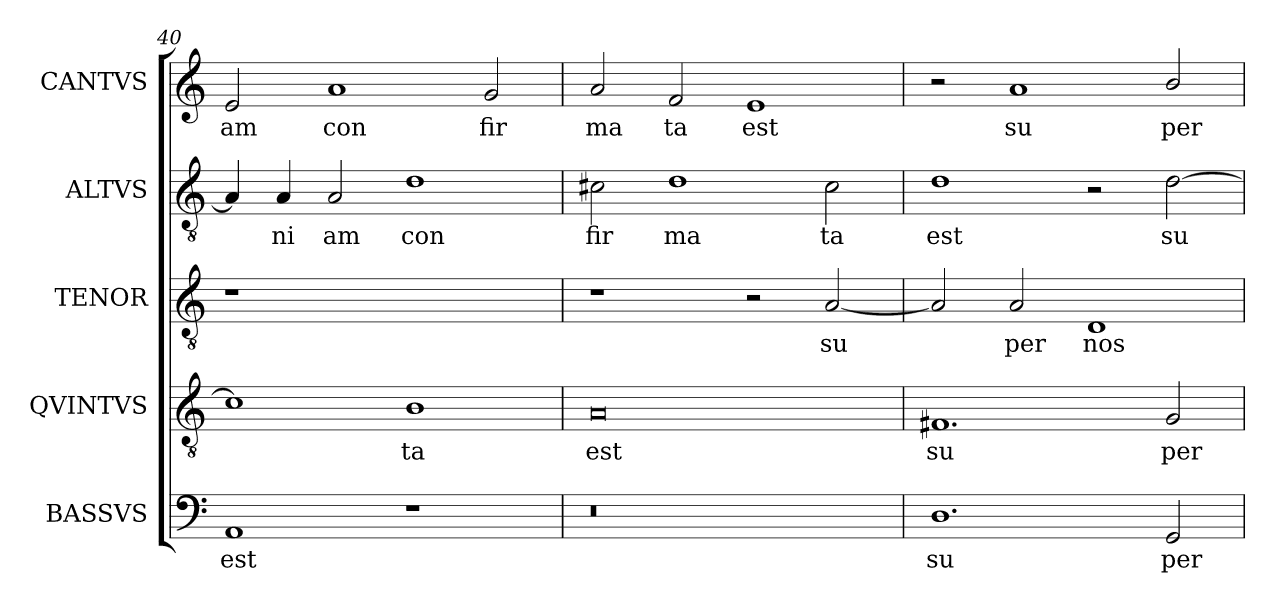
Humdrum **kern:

**kern	**text	**kern	**text	**kern	**text	**kern	**text	**kern	**text
*part5	*part5	*part4	*part4	*part3	*part3	*part2	*part2	*part1	*part1
*staff5	*staff5	*staff4	*staff4	*staff3	*staff3	*staff2	*staff2	*staff1	*staff1
*I"BASSVS	*	*I"QVINTVS	*	*I"TENOR	*	*I"ALTVS	*	*I"CANTVS	*
*clefF4	*	*clefGv2	*	*clefGv2	*	*clefGv2	*	*clefG2	*
*k[]	*	*k[]	*	*k[]	*	*k[]	*	*k[]	*
*C:	*	*C:	*	*C:	*	*C:	*	*C:	*
=40	=40	=40	=40	=40	=40	=40	=40	=40	=40
!	!LO:LY:b:cj	!	!LO:LY:b:cj	!	!	!	!LO:LY:b:cj	!	!LO:LY:b:cj
1AA	est	1c]	.	1r	.	4A/]	.	2e/	am
!	!	!	!	!	!	!	!LO:LY:b:cj	!	!
.	.	.	.	.	.	4A/	ni	.	.
!	!	!	!	!	!	!	!LO:LY:b:cj	!	!LO:LY:b:cj
.	.	.	.	.	.	2A/	am	1a	con
!	!	!	!LO:LY:b:cj	!	!	!	!LO:LY:b:cj	!	!
1r	.	1B	ta	1ryy	.	1d	con	.	.
!	!	!	!	!	!	!	!	!	!LO:LY:b:cj
.	.	.	.	.	.	.	.	2g/	fir
=41	=41	=41	=41	=41	=41	=41	=41	=41	=41
!	!	!	!LO:LY:b:cj	!	!	!	!LO:LY:b:cj	!	!LO:LY:b:cj
0r	.	0A	est	1r	.	2c#X\	fir	2a/	ma
!	!	!	!	!	!	!	!LO:LY:b:cj	!	!LO:LY:b:cj
.	.	.	.	.	.	1d	ma	2f/	ta
!	!	!	!	!	!	!	!	!	!LO:LY:b:cj
.	.	.	.	2r	.	.	.	1e	est
!	!	!	!	!	!LO:LY:b:cj	!	!LO:LY:b:cj	!	!
.	.	.	.	[<2A/	su-	2c#\	ta	.	.
!!LO:PB:g=z
=42	=42	=42	=42	=42	=42	=42	=42	=42	=42
!	!LO:LY:b:cj	!	!LO:LY:b:cj	!	!LO:LY:b:cj	!	!LO:LY:b:cj	!	!
1.D	su	1.F#X	su	2A/]	--	1d	est	2r	.
!	!	!	!	!	!LO:LY:b:cj	!	!	!	!LO:LY:b:cj
.	.	.	.	2A/	-per	.	.	1a	su
!	!	!	!	!	!LO:LY:b:cj	!	!	!	!
.	.	.	.	1D	nos	2r	.	.	.
!	!LO:LY:b:cj	!	!LO:LY:b:cj	!	!	!	!LO:LY:b:cj	!	!LO:LY:b:cj
2GG/	per	2G/	per	.	.	[>2d\	su	2b/	per
=	=	=	=	=	=	=	=	=	=
*-	*-	*-	*-	*-	*-	*-	*-	*-	*-
